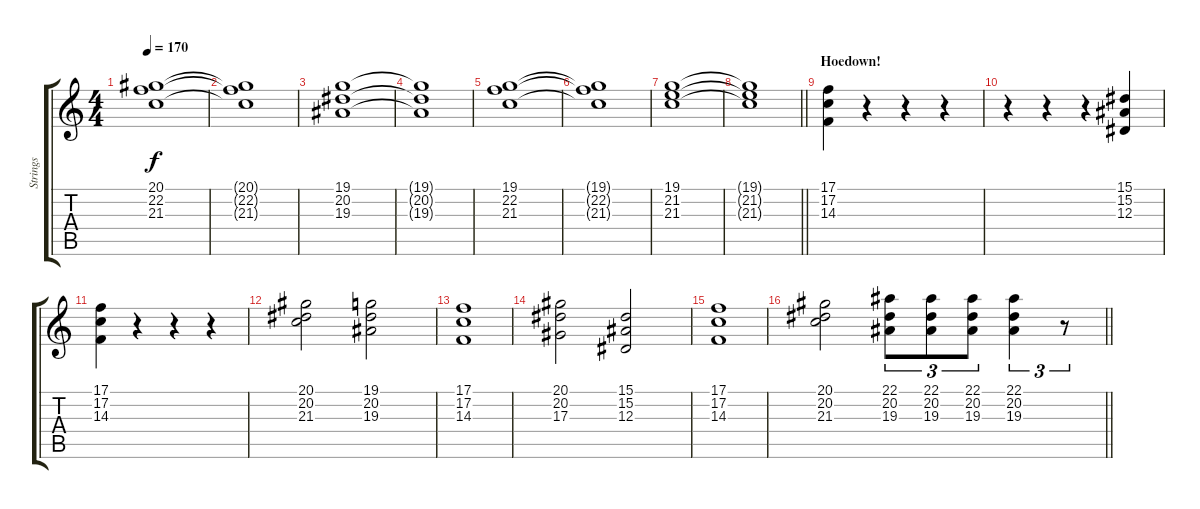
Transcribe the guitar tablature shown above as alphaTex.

\track ("Strings" "Strings") {instrument stringensemble1}
\staff {score tabs}
\tuning (C4 G3 Eb3 Bb2 F2 C2) {hide}
\ts (4 4)
\tempo 170
\clef g2
\ks c
(20.1 22.2 21.3).1{dy f} |
(20.1{t} 22.2{t} 21.3{t}).1 |
(19.1 20.2 19.3).1 |
(19.1{t} 20.2{t} 19.3{t}).1 |
(19.1 22.2 21.3).1 |
(19.1{t} 22.2{t} 21.3{t}).1 |
(19.1 21.2 21.3).1 |
\barLineRight lightlight
(19.1{t} 21.2{t} 21.3{t}).1 |
\section ("" "Hoedown!")
(17.1 17.2 14.3).4 r.4 r.4 r.4 |
r.4 r.4 r.4 (15.1 15.2 12.3).4 |
(17.1 17.2 14.3).4 r.4 r.4 r.4 |
(20.1 20.2 21.3).2 (19.1 20.2 19.3).2 |
(17.1 17.2 14.3).1 |
(20.1 20.2 17.3).2 (15.1 15.2 12.3).2 |
(17.1 17.2 14.3).1 |
\barLineRight lightlight
(20.1 20.2 21.3).2 (22.1 20.2 19.3).8{tu (3 2)} (22.1 20.2 19.3).8{tu (3 2)} (22.1 20.2 19.3).8{tu (3 2)} (22.1 20.2 19.3).4{tu (3 2)} r.8{tu (3 2)}
